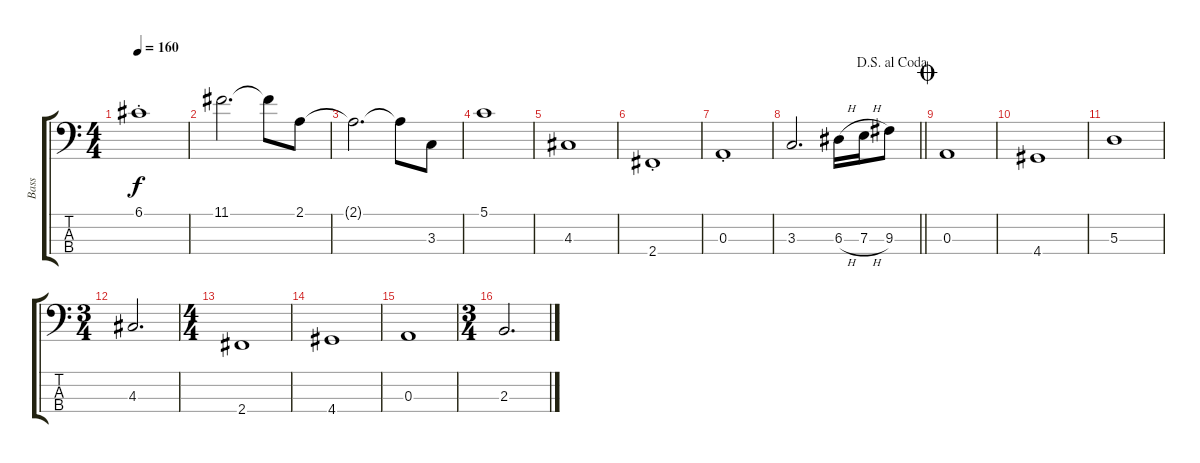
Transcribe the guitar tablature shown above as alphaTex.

\track ("Bass" "Bass") {instrument electricbassfinger}
\staff {score tabs}
\tuning (G2 D2 A1 E1) {hide}
\ts (4 4)
\tempo 160
\clef f4
\ks c
6.1{st}.1{dy f} |
11.1.2{d} 11.1{t}.8 2.1.8 |
2.1{t}.2{d} 2.1{t}.8 3.3.8 |
5.1.1 |
4.3.1 |
2.4{st}.1 |
0.3{st}.1 |
\jump dalsegnoalcoda
\barLineRight lightlight
3.3.2{d} 6.3{h}.16 7.3{h}.16 9.3.8 |
\jump coda
0.3.1 |
4.4.1 |
5.3.1 |
\ts (3 4)
4.3.2{d} |
\ts (4 4)
2.4.1 |
4.4.1 |
0.3.1 |
\ts (3 4)
2.3.2{d}
